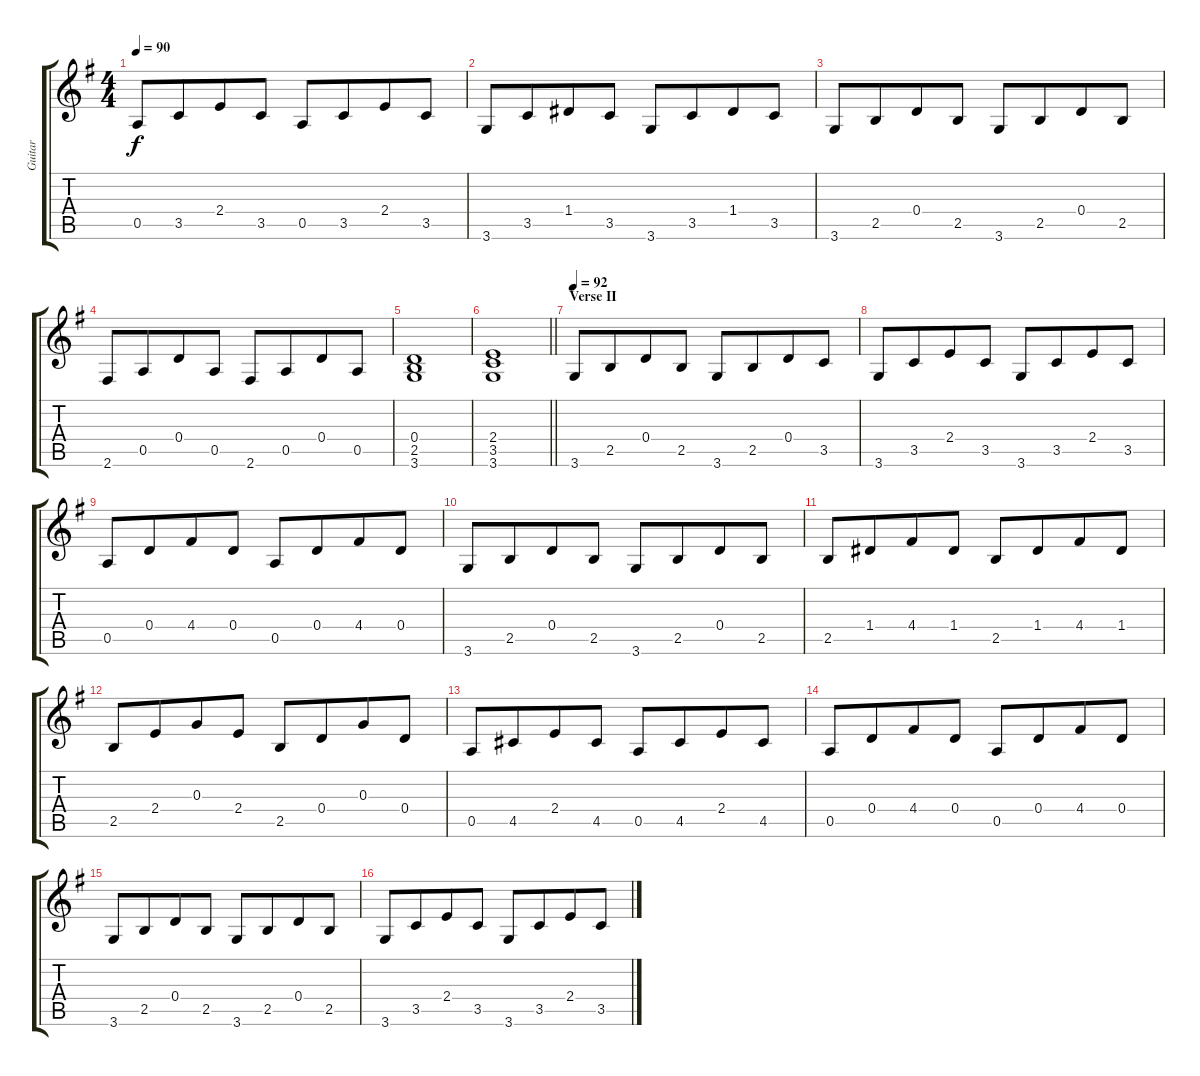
\track ("Guitar" "Guitar") {instrument electricguitarclean}
\staff {score tabs}
\tuning (E4 B3 G3 D3 A2 E2) {hide}
\ts (4 4)
\tempo 90
\clef g2
\ks g
0.5.8{dy f} 3.5.8{beam merge} 2.4.8 3.5.8{beam split} 0.5.8 3.5.8{beam merge} 2.4.8 3.5.8 |
3.6.8 3.5.8{beam merge} 1.4.8 3.5.8{beam split} 3.6.8 3.5.8{beam merge} 1.4.8 3.5.8 |
3.6.8 2.5.8{beam merge} 0.4.8 2.5.8{beam split} 3.6.8 2.5.8{beam merge} 0.4.8 2.5.8 |
2.6.8 0.5.8{beam merge} 0.4.8 0.5.8{beam split} 2.6.8 0.5.8{beam merge} 0.4.8 0.5.8 |
(0.4 2.5 3.6).1 |
\barLineRight lightlight
(2.4 3.5 3.6).1 |
\section ("" "Verse II")
\tempo 92
3.6.8 2.5.8{beam merge} 0.4.8 2.5.8{beam split} 3.6.8 2.5.8{beam merge} 0.4.8 3.5.8 |
3.6.8 3.5.8{beam merge} 2.4.8 3.5.8{beam split} 3.6.8 3.5.8{beam merge} 2.4.8 3.5.8 |
0.5.8 0.4.8{beam merge} 4.4.8 0.4.8{beam split} 0.5.8 0.4.8{beam merge} 4.4.8 0.4.8 |
3.6.8 2.5.8{beam merge} 0.4.8 2.5.8{beam split} 3.6.8 2.5.8{beam merge} 0.4.8 2.5.8 |
2.5.8 1.4.8{beam merge} 4.4.8 1.4.8{beam split} 2.5.8 1.4.8{beam merge} 4.4.8 1.4.8 |
2.5.8 2.4.8{beam merge} 0.3.8 2.4.8{beam split} 2.5.8 0.4.8{beam merge} 0.3.8 0.4.8 |
0.5.8 4.5.8{beam merge} 2.4.8 4.5.8{beam split} 0.5.8 4.5.8{beam merge} 2.4.8 4.5.8 |
0.5.8 0.4.8{beam merge} 4.4.8 0.4.8{beam split} 0.5.8 0.4.8{beam merge} 4.4.8 0.4.8 |
3.6.8 2.5.8{beam merge} 0.4.8 2.5.8{beam split} 3.6.8 2.5.8{beam merge} 0.4.8 2.5.8 |
3.6.8 3.5.8{beam merge} 2.4.8 3.5.8{beam split} 3.6.8 3.5.8{beam merge} 2.4.8 3.5.8
